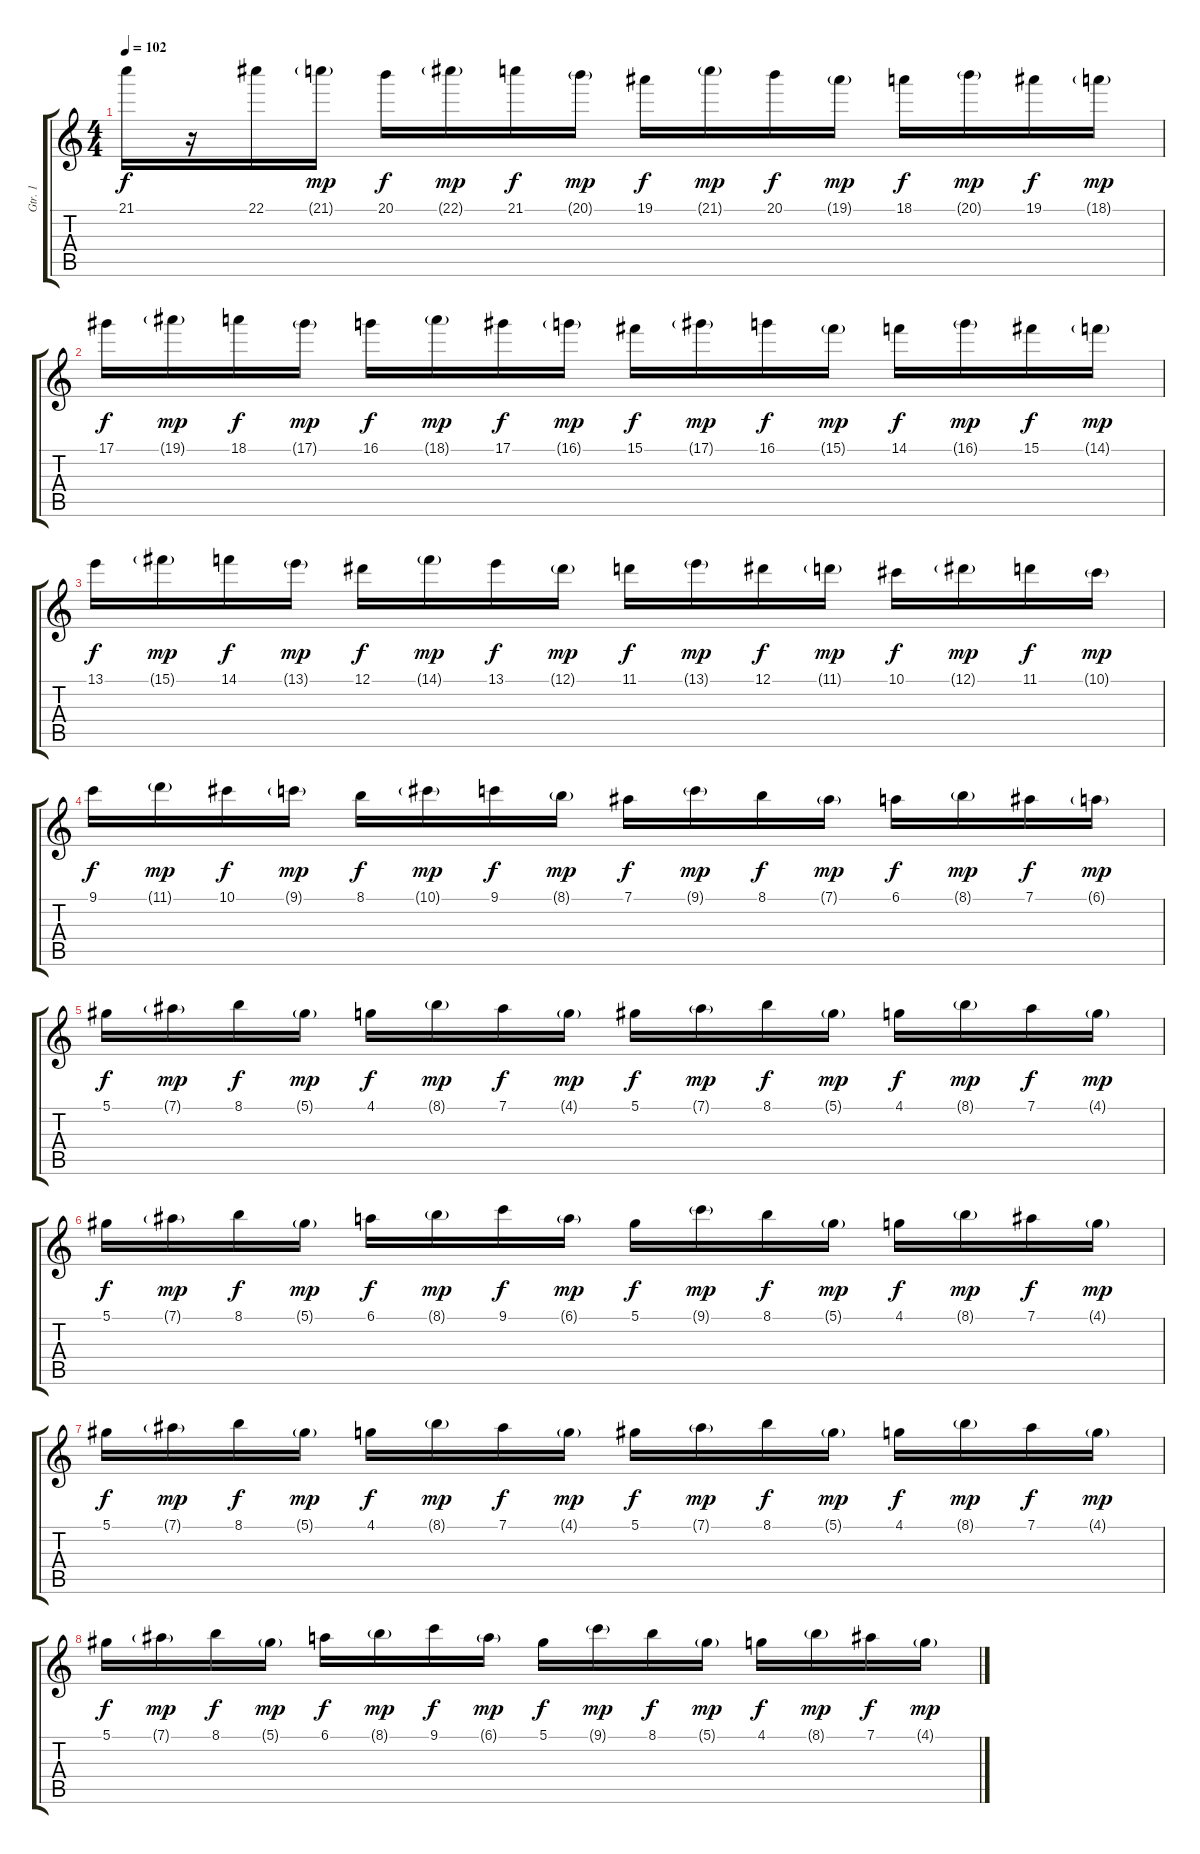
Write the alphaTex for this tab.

\track ("Gtr. 1" "Gtr. 1") {instrument distortionguitar}
\staff {score tabs}
\tuning (Eb4 Bb3 Gb3 Db3 Ab2 Eb2) {hide}
\ts (4 4)
\tempo 102
\tempo 204
\tempo 102
\clef g2
\ks c
21.1.16{dy f instrument distortionguitar} r.16 22.1.16 21.1{g}.16{dy mp} 20.1.16{dy f} 22.1{g}.16{dy mp} 21.1.16{dy f} 20.1{g}.16{dy mp} 19.1.16{dy f} 21.1{g}.16{dy mp} 20.1.16{dy f} 19.1{g}.16{dy mp} 18.1.16{dy f} 20.1{g}.16{dy mp} 19.1.16{dy f} 18.1{g}.16{dy mp} |
17.1.16{dy f} 19.1{g}.16{dy mp} 18.1.16{dy f} 17.1{g}.16{dy mp} 16.1.16{dy f} 18.1{g}.16{dy mp} 17.1.16{dy f} 16.1{g}.16{dy mp} 15.1.16{dy f} 17.1{g}.16{dy mp} 16.1.16{dy f} 15.1{g}.16{dy mp} 14.1.16{dy f} 16.1{g}.16{dy mp} 15.1.16{dy f} 14.1{g}.16{dy mp} |
13.1.16{dy f} 15.1{g}.16{dy mp} 14.1.16{dy f} 13.1{g}.16{dy mp} 12.1.16{dy f} 14.1{g}.16{dy mp} 13.1.16{dy f} 12.1{g}.16{dy mp} 11.1.16{dy f} 13.1{g}.16{dy mp} 12.1.16{dy f} 11.1{g}.16{dy mp} 10.1.16{dy f} 12.1{g}.16{dy mp} 11.1.16{dy f} 10.1{g}.16{dy mp} |
9.1.16{dy f} 11.1{g}.16{dy mp} 10.1.16{dy f} 9.1{g}.16{dy mp} 8.1.16{dy f} 10.1{g}.16{dy mp} 9.1.16{dy f} 8.1{g}.16{dy mp} 7.1.16{dy f} 9.1{g}.16{dy mp} 8.1.16{dy f} 7.1{g}.16{dy mp} 6.1.16{dy f} 8.1{g}.16{dy mp} 7.1.16{dy f} 6.1{g}.16{dy mp} |
5.1.16{dy f} 7.1{g}.16{dy mp} 8.1.16{dy f} 5.1{g}.16{dy mp} 4.1.16{dy f} 8.1{g}.16{dy mp} 7.1.16{dy f} 4.1{g}.16{dy mp} 5.1.16{dy f} 7.1{g}.16{dy mp} 8.1.16{dy f} 5.1{g}.16{dy mp} 4.1.16{dy f} 8.1{g}.16{dy mp} 7.1.16{dy f} 4.1{g}.16{dy mp} |
5.1.16{dy f} 7.1{g}.16{dy mp} 8.1.16{dy f} 5.1{g}.16{dy mp} 6.1.16{dy f} 8.1{g}.16{dy mp} 9.1.16{dy f} 6.1{g}.16{dy mp} 5.1.16{dy f} 9.1{g}.16{dy mp} 8.1.16{dy f} 5.1{g}.16{dy mp} 4.1.16{dy f} 8.1{g}.16{dy mp} 7.1.16{dy f} 4.1{g}.16{dy mp} |
5.1.16{dy f} 7.1{g}.16{dy mp} 8.1.16{dy f} 5.1{g}.16{dy mp} 4.1.16{dy f} 8.1{g}.16{dy mp} 7.1.16{dy f} 4.1{g}.16{dy mp} 5.1.16{dy f} 7.1{g}.16{dy mp} 8.1.16{dy f} 5.1{g}.16{dy mp} 4.1.16{dy f} 8.1{g}.16{dy mp} 7.1.16{dy f} 4.1{g}.16{dy mp} |
5.1.16{dy f} 7.1{g}.16{dy mp} 8.1.16{dy f} 5.1{g}.16{dy mp} 6.1.16{dy f} 8.1{g}.16{dy mp} 9.1.16{dy f} 6.1{g}.16{dy mp} 5.1.16{dy f} 9.1{g}.16{dy mp} 8.1.16{dy f} 5.1{g}.16{dy mp} 4.1.16{dy f} 8.1{g}.16{dy mp} 7.1.16{dy f} 4.1{g}.16{dy mp}
